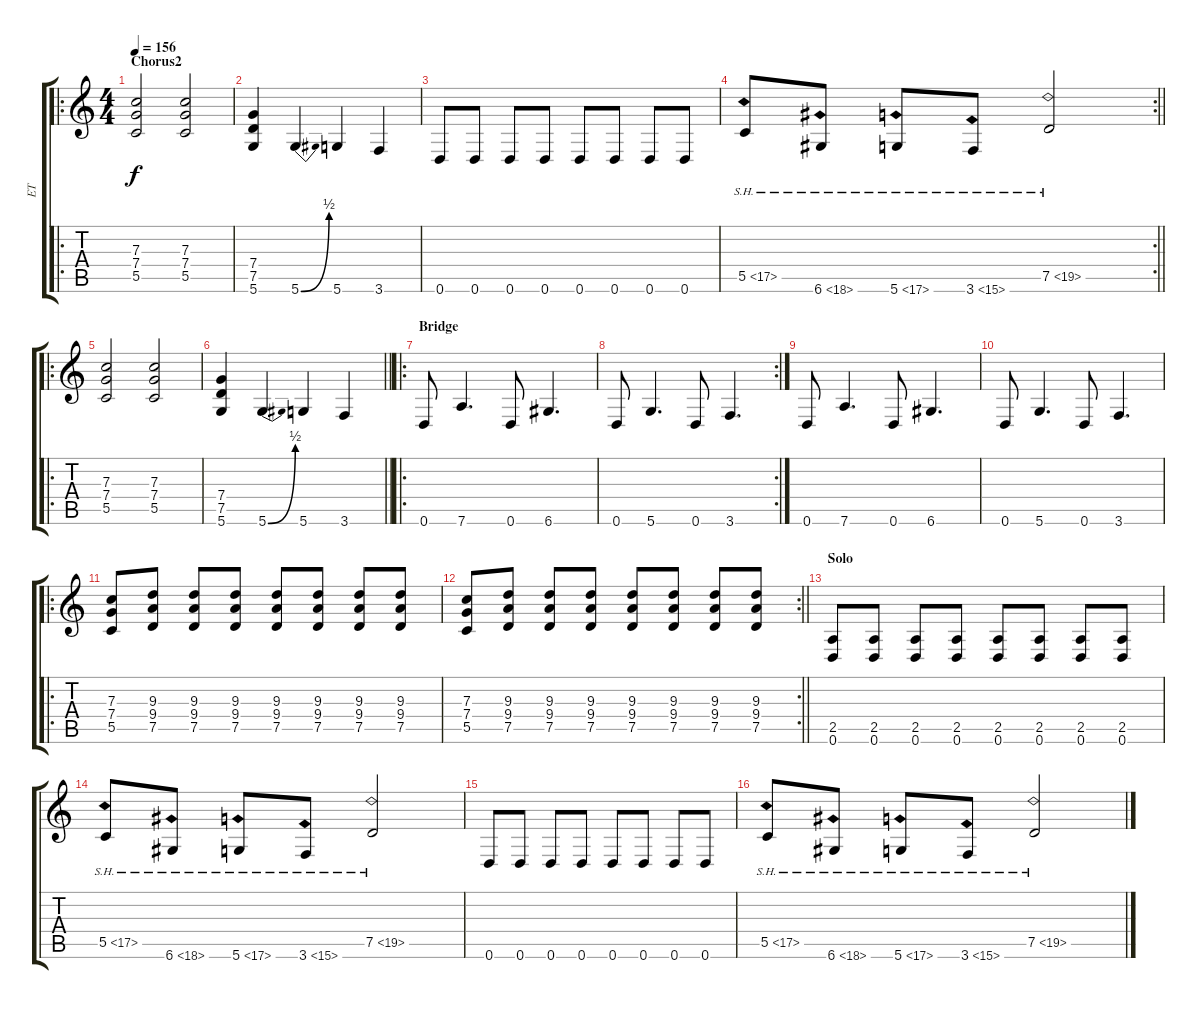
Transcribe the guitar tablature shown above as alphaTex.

\track ("ET" "ET") {instrument distortionguitar}
\staff {score tabs}
\tuning (D4 A3 F3 C3 G2 D2) {hide}
\ro
\ts (4 4)
\section ("" "Chorus2")
\tempo 156
\clef g2
\ks c
(7.3 7.4 5.5).2{dy f} (7.3 7.4 5.5).2 |
(7.4 7.5 5.6).4 5.6{be (bend 0 0 60 2)}.4 5.6.4 3.6.4 |
0.6.8 0.6.8 0.6.8 0.6.8 0.6.8 0.6.8 0.6.8 0.6.8 |
\rc 2
\barLineRight lightlight
5.5{sh 12}.8 6.6{sh 12}.8 5.6{sh 12}.8 3.6{sh 12}.8 7.5{sh 12}.2 |
\ro
(7.3 7.4 5.5).2 (7.3 7.4 5.5).2 |
\barLineRight lightlight
(7.4 7.5 5.6).4 5.6{be (bend 0 0 60 2)}.4 5.6.4 3.6.4 |
\ro
\section ("" "Bridge")
0.6.8 7.6.4{d} 0.6.8 6.6.4{d} |
\rc 2
0.6.8 5.6.4{d} 0.6.8 3.6.4{d} |
0.6.8 7.6.4{d} 0.6.8 6.6.4{d} |
0.6.8 5.6.4{d} 0.6.8 3.6.4{d} |
\ro
(7.3 7.4 5.5).8 (9.3 9.4 7.5).8 (9.3 9.4 7.5).8 (9.3 9.4 7.5).8 (9.3 9.4 7.5).8 (9.3 9.4 7.5).8 (9.3 9.4 7.5).8 (9.3 9.4 7.5).8 |
\rc 2
\barLineRight lightlight
(7.3 7.4 5.5).8 (9.3 9.4 7.5).8 (9.3 9.4 7.5).8 (9.3 9.4 7.5).8 (9.3 9.4 7.5).8 (9.3 9.4 7.5).8 (9.3 9.4 7.5).8 (9.3 9.4 7.5).8 |
\section ("" "Solo")
(2.5 0.6).8 (2.5 0.6).8 (2.5 0.6).8 (2.5 0.6).8 (2.5 0.6).8 (2.5 0.6).8 (2.5 0.6).8 (2.5 0.6).8 |
5.5{sh 12}.8 6.6{sh 12}.8 5.6{sh 12}.8 3.6{sh 12}.8 7.5{sh 12}.2 |
0.6.8 0.6.8 0.6.8 0.6.8 0.6.8 0.6.8 0.6.8 0.6.8 |
5.5{sh 12}.8 6.6{sh 12}.8 5.6{sh 12}.8 3.6{sh 12}.8 7.5{sh 12}.2
